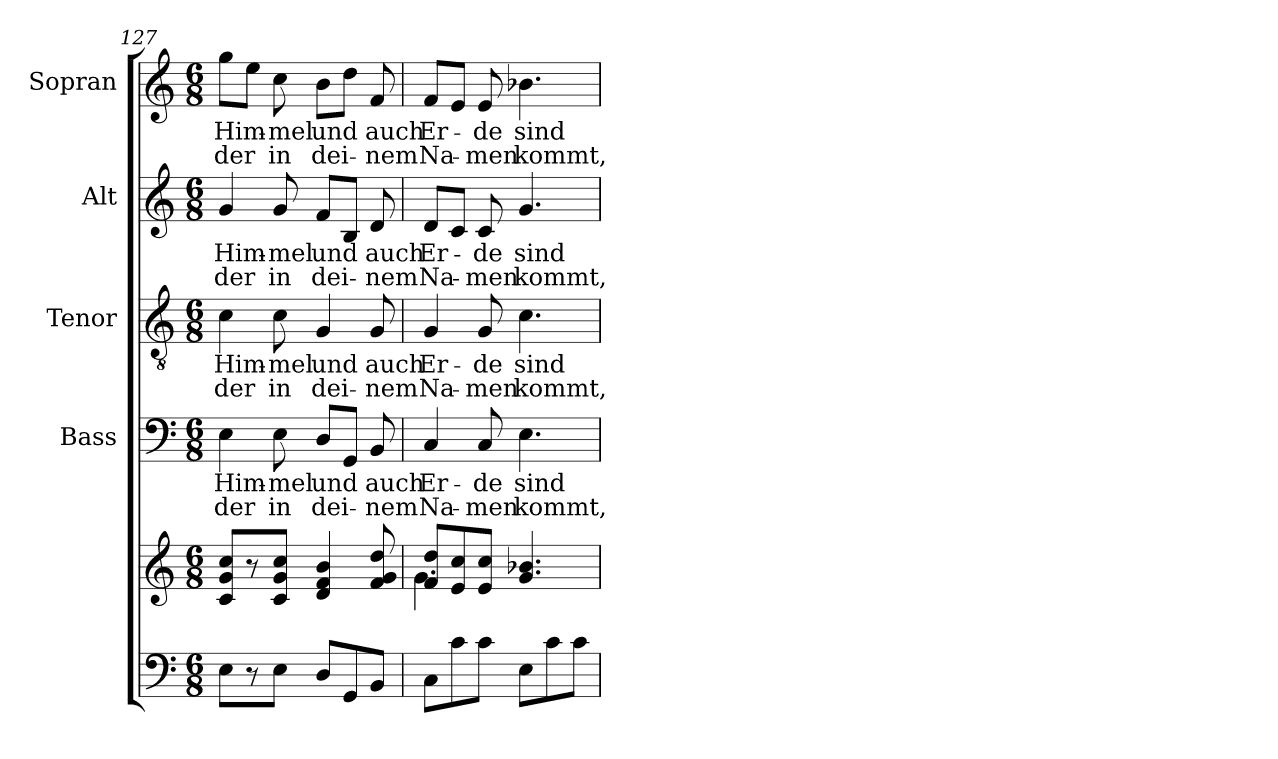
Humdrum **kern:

**kern	**kern	**kern	**text	**text	**kern	**text	**text	**kern	**text	**text	**kern	**text	**text
*part5	*part5	*part4	*part4	*part4	*part3	*part3	*part3	*part2	*part2	*part2	*part1	*part1	*part1
*staff6	*staff5	*staff4	*staff4	*staff4	*staff3	*staff3	*staff3	*staff2	*staff2	*staff2	*staff1	*staff1	*staff1
*	*	*I"Bass	*	*	*I"Tenor	*	*	*I"Alt	*	*	*I"Sopran	*	*
*	*	*I'B.	*	*	*I'T.	*	*	*I'A.	*	*	*I'S.	*	*
*clefF4	*clefG2	*clefF4	*	*	*clefGv2	*	*	*clefG2	*	*	*clefG2	*	*
*k[]	*k[]	*k[]	*	*	*k[]	*	*	*k[]	*	*	*k[]	*	*
*C:	*C:	*C:	*	*	*C:	*	*	*C:	*	*	*C:	*	*
*M6/8	*M6/8	*M6/8	*	*	*M6/8	*	*	*M6/8	*	*	*M6/8	*	*
=127	=127	=127	=127	=127	=127	=127	=127	=127	=127	=127	=127	=127	=127
!	!	!	!LO:LY:b	!LO:LY:b	!	!LO:LY:b	!LO:LY:b	!	!LO:LY:b	!LO:LY:b	!	!LO:LY:b	!LO:LY:b
8E\L	8c/ 8g/ 8cc/L	4E\	Him-	der	4c\	Him-	der	4g/	Him-	der	8gg\L	Him-	der
8r	8r	.	.	.	.	.	.	.	.	.	8ee\J	.	.
!	!	!	!LO:LY:b	!LO:LY:b	!	!LO:LY:b	!LO:LY:b	!	!LO:LY:b	!LO:LY:b	!	!LO:LY:b	!LO:LY:b
8E\J	8c/ 8g/ 8cc/J	8E\	-mel	in	8c\	-mel	in	8g/	-mel	in	8cc\	-mel	in
!	!	!	!LO:LY:b	!LO:LY:b	!	!LO:LY:b	!LO:LY:b	!	!LO:LY:b	!LO:LY:b	!	!LO:LY:b	!LO:LY:b
8D/L	4d/ 4f/ 4b/	8D/L	und	dei-	4G/	und	dei-	8f/L	und	dei-	8b\L	und	dei-
8GG/	.	8GG/J	.	.	.	.	.	8B/J	.	.	8dd\J	.	.
!	!	!	!LO:LY:b	!LO:LY:b	!	!LO:LY:b	!LO:LY:b	!	!LO:LY:b	!LO:LY:b	!	!LO:LY:b	!LO:LY:b
8BB/J	8f/ 8g/ 8dd/	8BB/	auch	-nem	8G/	auch	-nem	8d/	auch	-nem	8f/	auch	-nem
=128	=128	=128	=128	=128	=128	=128	=128	=128	=128	=128	=128	=128	=128
*	*^	*	*	*	*	*	*	*	*	*	*	*	*
!	!	!	!	!LO:LY:b	!LO:LY:b	!	!LO:LY:b	!LO:LY:b	!	!LO:LY:b	!LO:LY:b	!	!LO:LY:b	!LO:LY:b
8C\L	8f/ 8dd/L	4.g\	4C/	Er-	Na-	4G/	Er-	Na-	8d/L	Er-	Na-	8f/L	Er-	Na-
8c\	8e/ 8cc/	.	.	.	.	.	.	.	8c/J	.	.	8e/J	.	.
!	!	!	!	!LO:LY:b	!LO:LY:b	!	!LO:LY:b	!LO:LY:b	!	!LO:LY:b	!LO:LY:b	!	!LO:LY:b	!LO:LY:b
8c\J	8e/ 8cc/J	.	8C/	-de	-men	8G/	-de	-men	8c/	-de	-men	8e/	-de	-men
!	!	!	!	!LO:LY:b	!LO:LY:b	!	!LO:LY:b	!LO:LY:b	!	!LO:LY:b	!LO:LY:b	!	!LO:LY:b	!LO:LY:b
8E\L	4.g/ 4.b-X/	4.ryy	4.E\	sind	kommt,	4.c\	sind	kommt,	4.g/	sind	kommt,	4.b-X\	sind	kommt,
8c\	.	.	.	.	.	.	.	.	.	.	.	.	.	.
8c\J	.	.	.	.	.	.	.	.	.	.	.	.	.	.
*	*v	*v	*	*	*	*	*	*	*	*	*	*	*	*
=	=	=	=	=	=	=	=	=	=	=	=	=	=
*-	*-	*-	*-	*-	*-	*-	*-	*-	*-	*-	*-	*-	*-
